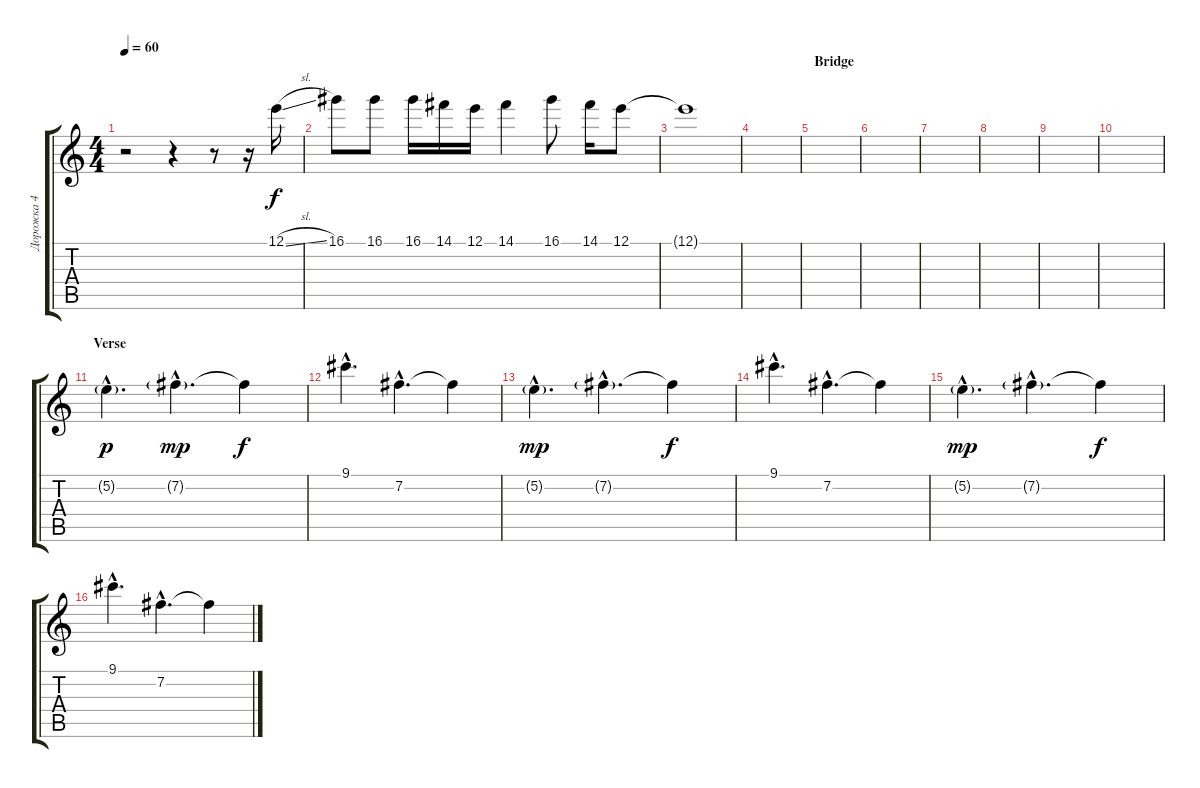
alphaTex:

\track ("Дорожка 4" "Дорожка 4") {instrument electricguitarjazz}
\staff {score tabs}
\tuning (E4 B3 G3 D3 A2 E2) {hide}
\ts (4 4)
\tempo 60
\clef g2
\ks c
r.2{dy f} r.4 r.8 r.16 12.1{sl}.16 |
16.1.8 16.1.8 16.1.16 14.1.16 12.1.16 14.1.4 16.1.8 14.1.16 12.1.8 |
12.1{t}.1 |
|
\section ("" "Bridge")
|
|
|
|
|
|
\section ("" "Verse")
5.2{g hac}.4{d dy p} 7.2{g hac}.4{d dy mp} 7.2{t}.4{dy f} |
9.1{hac}.4{d} 7.2{hac}.4{d} 7.2{t}.4 |
5.2{g hac}.4{d dy mp} 7.2{g hac}.4{d} 7.2{t}.4{dy f} |
9.1{hac}.4{d} 7.2{hac}.4{d} 7.2{t}.4 |
5.2{g hac}.4{d dy mp} 7.2{g hac}.4{d} 7.2{t}.4{dy f} |
9.1{hac}.4{d} 7.2{hac}.4{d} 7.2{t}.4
